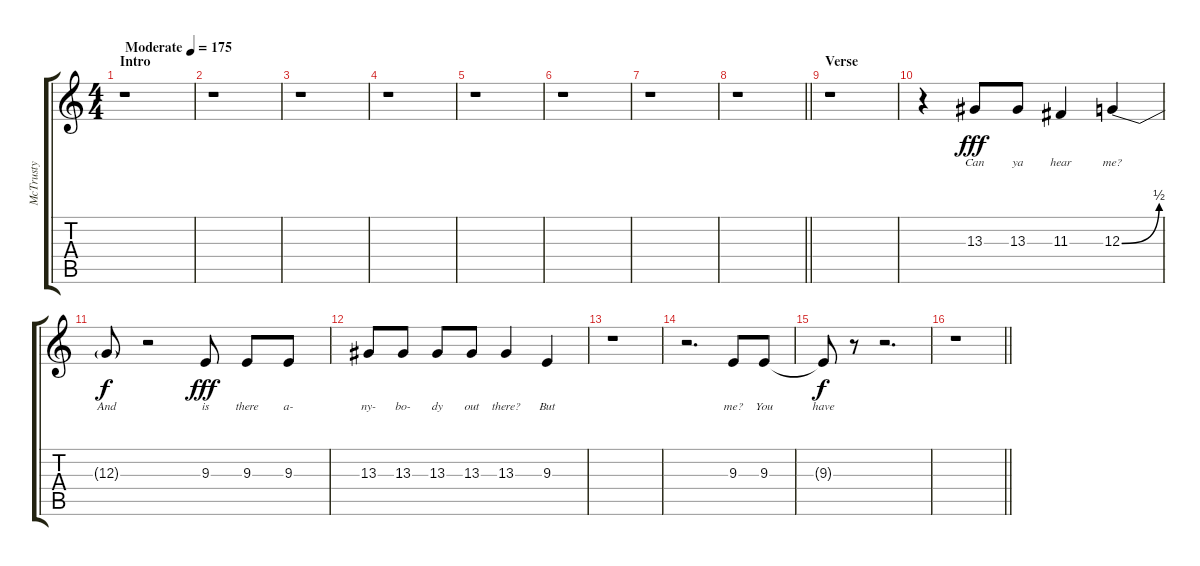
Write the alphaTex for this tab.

\track ("McTrusty" "McTrusty") {instrument harmonica}
\staff {score tabs}
\tuning (E4 B3 G3 D3 A2 D2) {hide}
\ts (4 4)
\section ("" "Intro")
\tempo (175 "Moderate")
\clef g2
\ks c
r.1{dy fff instrument harmonica} |
r.1 |
r.1 |
r.1 |
r.1 |
r.1 |
r.1 |
\barLineRight lightlight
r.1 |
\section ("" "Verse")
r.1 |
r.4 13.3.8{lyrics (0 "Can") lyrics (1 "") lyrics (2 "") lyrics (3 "") lyrics (4 "")} 13.3.8{lyrics (0 "ya") lyrics (1 "") lyrics (2 "") lyrics (3 "") lyrics (4 "")} 11.3.4{lyrics (0 "hear") lyrics (1 "") lyrics (2 "") lyrics (3 "") lyrics (4 "")} 12.3{be (bend 0 0 60 2)}.4{lyrics (0 "me?") lyrics (1 "") lyrics (2 "") lyrics (3 "") lyrics (4 "")} |
12.3{t}.8{lyrics (0 "And") lyrics (1 "") lyrics (2 "") lyrics (3 "") lyrics (4 "") dy f} r.2 9.3.8{lyrics (0 "is") lyrics (1 "") lyrics (2 "") lyrics (3 "") lyrics (4 "") dy fff} 9.3.8{lyrics (0 "there") lyrics (1 "") lyrics (2 "") lyrics (3 "") lyrics (4 "")} 9.3.8{lyrics (0 "a-") lyrics (1 "") lyrics (2 "") lyrics (3 "") lyrics (4 "")} |
13.3.8{lyrics (0 "ny-") lyrics (1 "") lyrics (2 "") lyrics (3 "") lyrics (4 "")} 13.3.8{lyrics (0 "bo-") lyrics (1 "") lyrics (2 "") lyrics (3 "") lyrics (4 "")} 13.3.8{lyrics (0 "dy") lyrics (1 "") lyrics (2 "") lyrics (3 "") lyrics (4 "")} 13.3.8{lyrics (0 "out") lyrics (1 "") lyrics (2 "") lyrics (3 "") lyrics (4 "")} 13.3.4{lyrics (0 "there?") lyrics (1 "") lyrics (2 "") lyrics (3 "") lyrics (4 "")} 9.3.4{lyrics (0 "But") lyrics (1 "") lyrics (2 "") lyrics (3 "") lyrics (4 "")} |
r.1 |
r.2{d} 9.3.8{lyrics (0 "me?") lyrics (1 "") lyrics (2 "") lyrics (3 "") lyrics (4 "")} 9.3.8{lyrics (0 "You") lyrics (1 "") lyrics (2 "") lyrics (3 "") lyrics (4 "")} |
9.3{t}.8{lyrics (0 "have") lyrics (1 "") lyrics (2 "") lyrics (3 "") lyrics (4 "") dy f} r.8 r.2{d} |
\barLineRight lightlight
r.1
